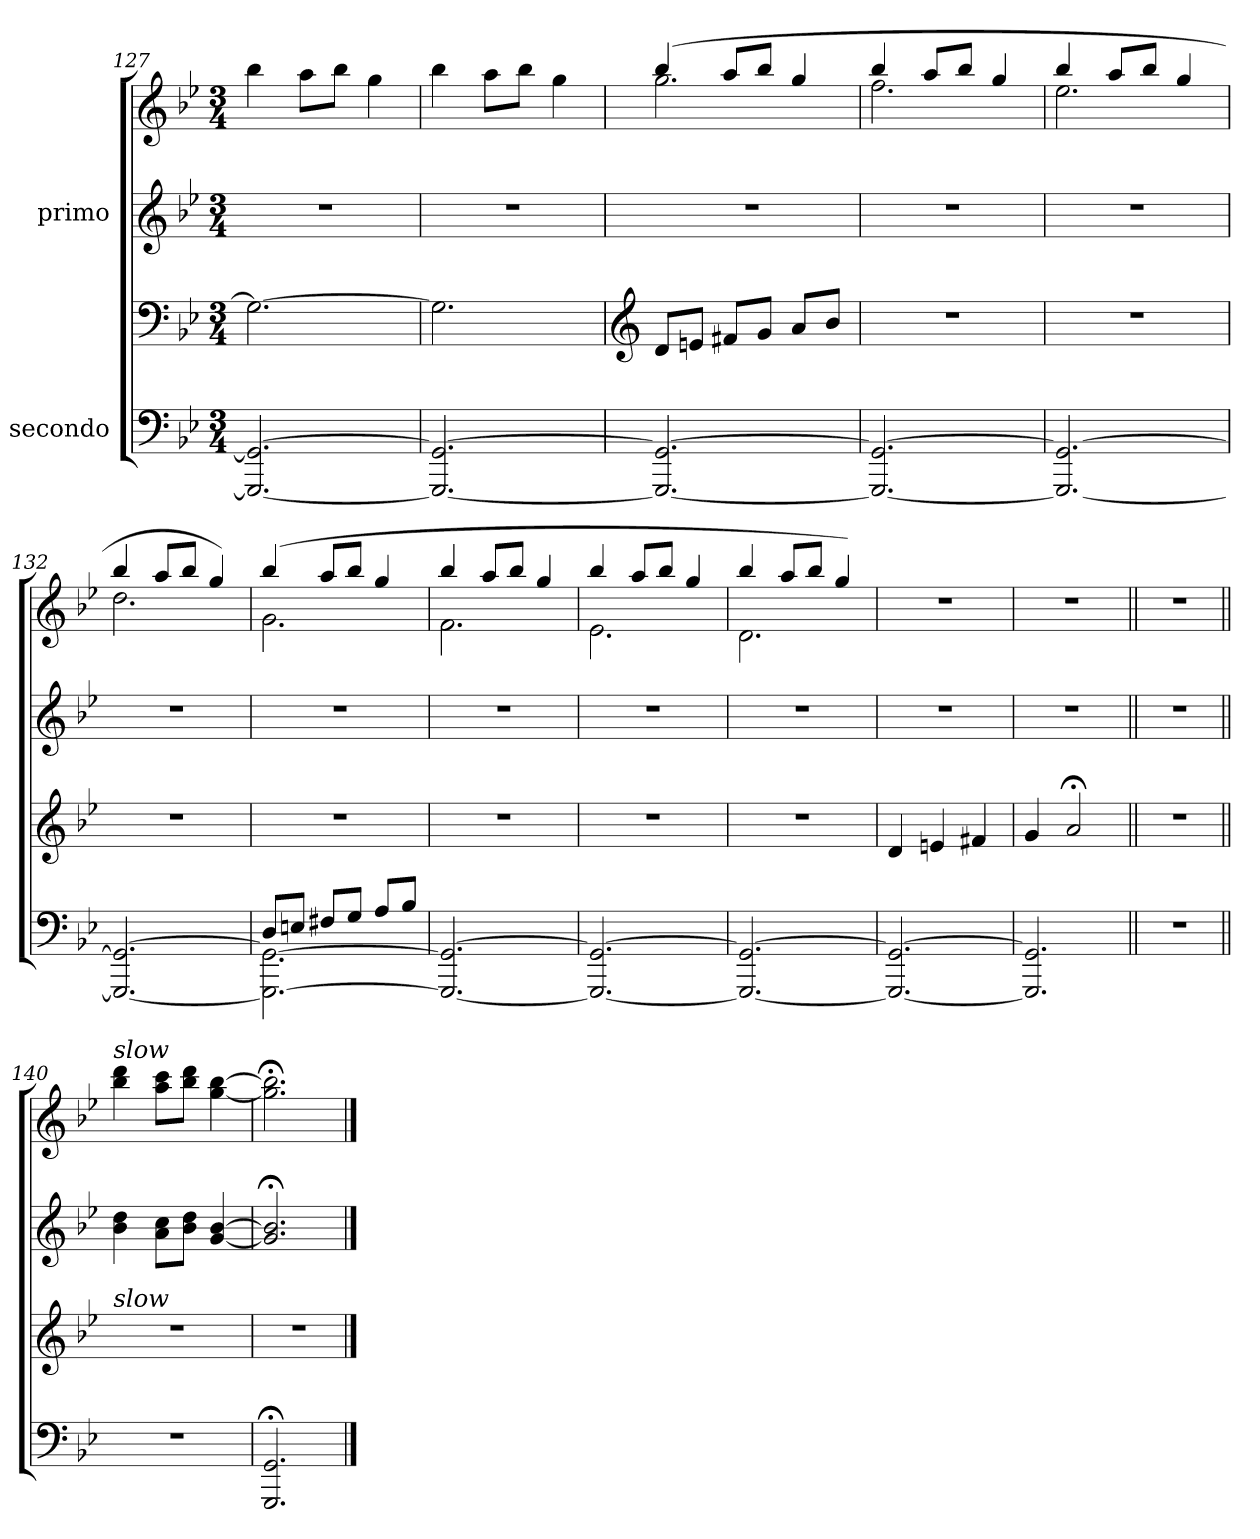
**kern	**kern	**kern	**kern
*part2	*part2	*part1	*part1
*staff4	*staff3	*staff2	*staff1
*I"secondo	*	*I"primo	*
*clefF4	*clefF4	*clefG2	*clefG2
*k[b-e-]	*k[b-e-]	*k[b-e-]	*k[b-e-]
*M3/4	*M3/4	*M3/4	*M3/4
=127	=127	=127	=127
2.GGG/_ 2.GG/_	2.G\_	2.r	4bb-\
.	.	.	8aa\L
.	.	.	8bb-\J
.	.	.	4gg\
=128	=128	=128	=128
2.GGG/_ 2.GG/_	2.G\]	2.r	4bb-\
.	.	.	8aa\L
.	.	.	8bb-\J
.	.	.	4gg\
=129	=129	=129	=129
*	*clefG2	*	*
*	*	*	*^
2.GGG/_ 2.GG/_	8d/L	2.r	(>4bb-/	2.gg<\
.	8en/J	.	.	.
.	8f#X/L	.	8aa/L	.
.	8g/J	.	8bb-/J	.
.	8a/L	.	4gg/	.
.	8b-/J	.	.	.
=130	=130	=130	=130	=130
2.GGG/_ 2.GG/_	2.r	2.r	4bb-/	2.ff<\
.	.	.	8aa/L	.
.	.	.	8bb-/J	.
.	.	.	4gg/	.
=131	=131	=131	=131	=131
2.GGG/_ 2.GG/_	2.r	2.r	4bb-/	2.ee-<\
.	.	.	8aa/L	.
.	.	.	8bb-/J	.
.	.	.	4gg/	.
=132	=132	=132	=132	=132
2.GGG/_ 2.GG/_	2.r	2.r	4bb-/	2.dd<\
.	.	.	8aa/L	.
.	.	.	8bb-/J	.
.	.	.	4gg/)	.
=133	=133	=133	=133	=133
*^	*	*	*	*
2.GGG\_ 2.GG\_	8D/L	2.r	2.r	(>4bb-/	2.g<\
.	8En/J	.	.	.	.
.	8F#X/L	.	.	8aa/L	.
.	8G/J	.	.	8bb-/J	.
.	8A/L	.	.	4gg/	.
.	8B-/J	.	.	.	.
*v	*v	*	*	*	*
=134	=134	=134	=134	=134
2.GGG/_ 2.GG/_	2.r	2.r	4bb-/	2.f<\
.	.	.	8aa/L	.
.	.	.	8bb-/J	.
.	.	.	4gg/	.
=135	=135	=135	=135	=135
2.GGG/_ 2.GG/_	2.r	2.r	4bb-/	2.e-<\
.	.	.	8aa/L	.
.	.	.	8bb-/J	.
.	.	.	4gg/	.
=136	=136	=136	=136	=136
2.GGG/_ 2.GG/_	2.r	2.r	4bb-/	2.d<\
.	.	.	8aa/L	.
.	.	.	8bb-/J	.
.	.	.	4gg/)	.
*	*	*	*v	*v
=137	=137	=137	=137
2.GGG/_ 2.GG/_	4d/	2.r	2.r
.	4en/	.	.
.	4f#X/	.	.
=138	=138	=138	=138
2.GGG/] 2.GG/]	4g/	2.r	2.r
.	2a;</	.	.
=139||	=139||	=139||	=139||
2.r	2.r	2.r	2.r
=140||	=140||	=140||	=140||
!	!	!	!LO:TX:a:i:t=slow
!	!LO:TX:a:i:t=slow	!	!
2.r	2.r	4b-\ 4dd\	4bb-\ 4ddd\
.	.	8a\ 8cc\L	8aa\ 8ccc\L
.	.	8b-\ 8dd\J	8bb-\ 8ddd\J
.	.	[4g/ [4b-/	[4gg\ [4bb-\
=141	=141	=141	=141
2.GGG/;< 2.GG/;<	2.r	2.g/];< 2.b-/];<	2.gg\];< 2.bb-\];<
==	==	==	==
*-	*-	*-	*-
